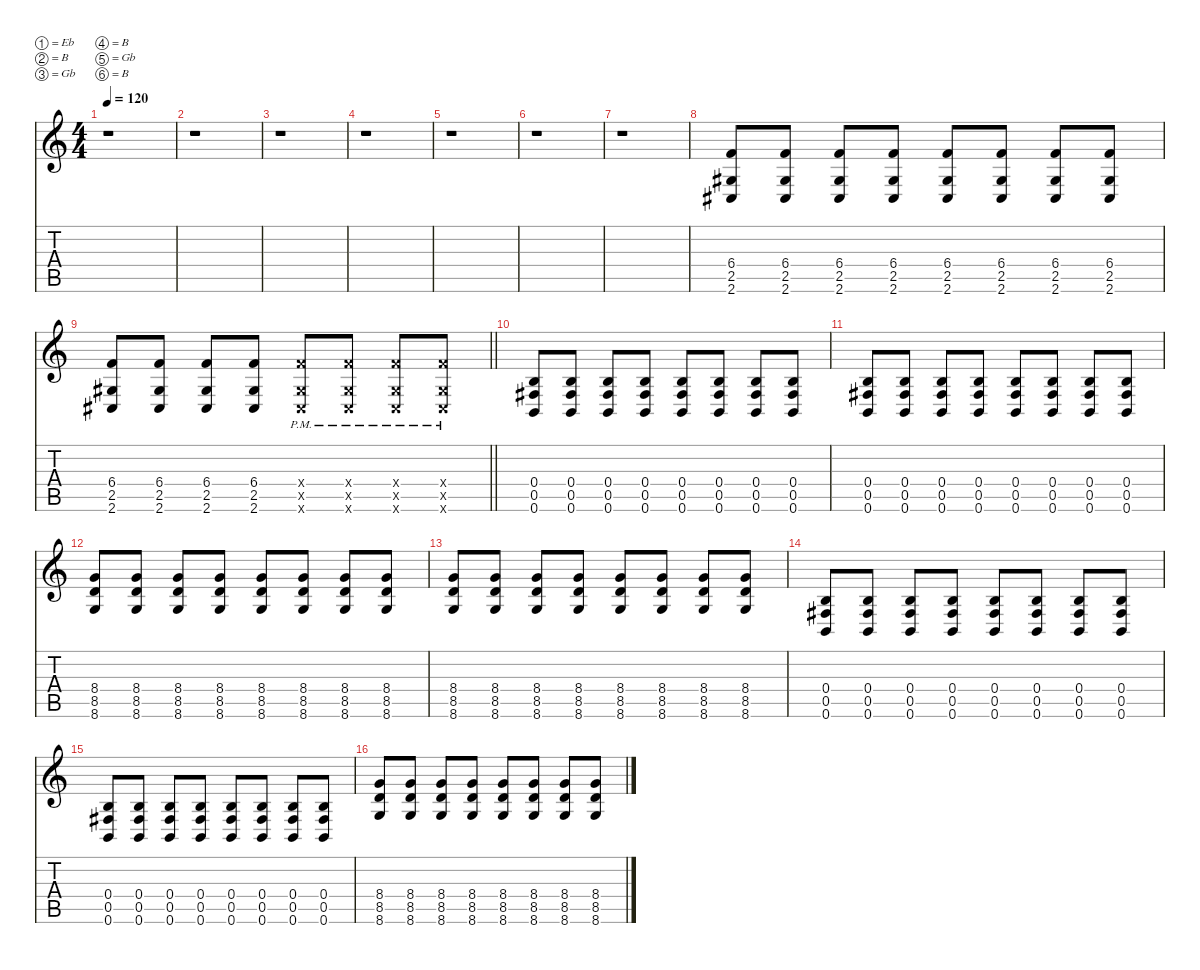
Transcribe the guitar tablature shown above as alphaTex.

\defaultSystemsLayout 4
\hideDynamics
\bracketExtendMode nobrackets
\singleTrackTrackNamePolicy hidden
\multiTrackTrackNamePolicy hidden
\firstSystemTrackNameMode fullname
\firstSystemTrackNameOrientation horizontal
\otherSystemsTrackNameOrientation horizontal
\track ("Rhythm Guitar" "dist.guit.") {instrument distortionguitar}
\staff {score tabs}
\tuning (Eb4 B3 Gb3 B2 Gb2 B1)
\ts (4 4)
\tempo 120
\clef g2
\ks c
r.1{dy f beam Down} |
r.1{beam Down} |
r.1{beam Down} |
r.1{beam Down} |
r.1{beam Down} |
r.1{beam Down} |
r.1{beam Down} |
(6.4 2.5{acc #} 2.6{acc #}).8{beam Up} (6.4 2.5{acc #} 2.6{acc #}).8{beam Up} (6.4 2.5{acc #} 2.6{acc #}).8{beam Up} (6.4 2.5{acc #} 2.6{acc #}).8{beam Up} (6.4 2.5{acc #} 2.6{acc #}).8{beam Up} (6.4 2.5{acc #} 2.6{acc #}).8{beam Up} (6.4 2.5{acc #} 2.6{acc #}).8{beam Up} (6.4 2.5{acc #} 2.6{acc #}).8{beam Up} |
\barLineRight lightlight
(6.4 2.5{acc #} 2.6{acc #}).8{beam Up} (6.4 2.5{acc #} 2.6{acc #}).8{beam Up} (6.4 2.5{acc #} 2.6{acc #}).8{beam Up} (6.4 2.5{acc #} 2.6{acc #}).8{beam Up} (6.4{pm x} 2.5{pm x acc #} 2.6{pm x acc #}).8{beam Up} (6.4{pm x} 2.5{pm x acc #} 2.6{pm x acc #}).8{beam Up} (6.4{pm x} 2.5{pm x acc #} 2.6{pm x acc #}).8{beam Up} (6.4{pm x} 2.5{pm x acc #} 2.6{pm x acc #}).8{beam Up} |
(0.4 0.5{acc #} 0.6).8{beam Up} (0.4 0.5{acc #} 0.6).8{beam Up} (0.4 0.5{acc #} 0.6).8{beam Up} (0.4 0.5{acc #} 0.6).8{beam Up} (0.4 0.5{acc #} 0.6).8{beam Up} (0.4 0.5{acc #} 0.6).8{beam Up} (0.4 0.5{acc #} 0.6).8{beam Up} (0.4 0.5{acc #} 0.6).8{beam Up} |
(0.4 0.5{acc #} 0.6).8{beam Up} (0.4 0.5{acc #} 0.6).8{beam Up} (0.4 0.5{acc #} 0.6).8{beam Up} (0.4 0.5{acc #} 0.6).8{beam Up} (0.4 0.5{acc #} 0.6).8{beam Up} (0.4 0.5{acc #} 0.6).8{beam Up} (0.4 0.5{acc #} 0.6).8{beam Up} (0.4 0.5{acc #} 0.6).8{beam Up} |
(8.4 8.5 8.6).8{beam Up} (8.4 8.5 8.6).8{beam Up} (8.4 8.5 8.6).8{beam Up} (8.4 8.5 8.6).8{beam Up} (8.4 8.5 8.6).8{beam Up} (8.4 8.5 8.6).8{beam Up} (8.4 8.5 8.6).8{beam Up} (8.4 8.5 8.6).8{beam Up} |
(8.4 8.5 8.6).8{beam Up} (8.4 8.5 8.6).8{beam Up} (8.4 8.5 8.6).8{beam Up} (8.4 8.5 8.6).8{beam Up} (8.4 8.5 8.6).8{beam Up} (8.4 8.5 8.6).8{beam Up} (8.4 8.5 8.6).8{beam Up} (8.4 8.5 8.6).8{beam Up} |
(0.4 0.5{acc #} 0.6).8{beam Up} (0.4 0.5{acc #} 0.6).8{beam Up} (0.4 0.5{acc #} 0.6).8{beam Up} (0.4 0.5{acc #} 0.6).8{beam Up} (0.4 0.5{acc #} 0.6).8{beam Up} (0.4 0.5{acc #} 0.6).8{beam Up} (0.4 0.5{acc #} 0.6).8{beam Up} (0.4 0.5{acc #} 0.6).8{beam Up} |
(0.4 0.5{acc #} 0.6).8{beam Up} (0.4 0.5{acc #} 0.6).8{beam Up} (0.4 0.5{acc #} 0.6).8{beam Up} (0.4 0.5{acc #} 0.6).8{beam Up} (0.4 0.5{acc #} 0.6).8{beam Up} (0.4 0.5{acc #} 0.6).8{beam Up} (0.4 0.5{acc #} 0.6).8{beam Up} (0.4 0.5{acc #} 0.6).8{beam Up} |
(8.4 8.5 8.6).8{beam Up} (8.4 8.5 8.6).8{beam Up} (8.4 8.5 8.6).8{beam Up} (8.4 8.5 8.6).8{beam Up} (8.4 8.5 8.6).8{beam Up} (8.4 8.5 8.6).8{beam Up} (8.4 8.5 8.6).8{beam Up} (8.4 8.5 8.6).8{beam Up}
